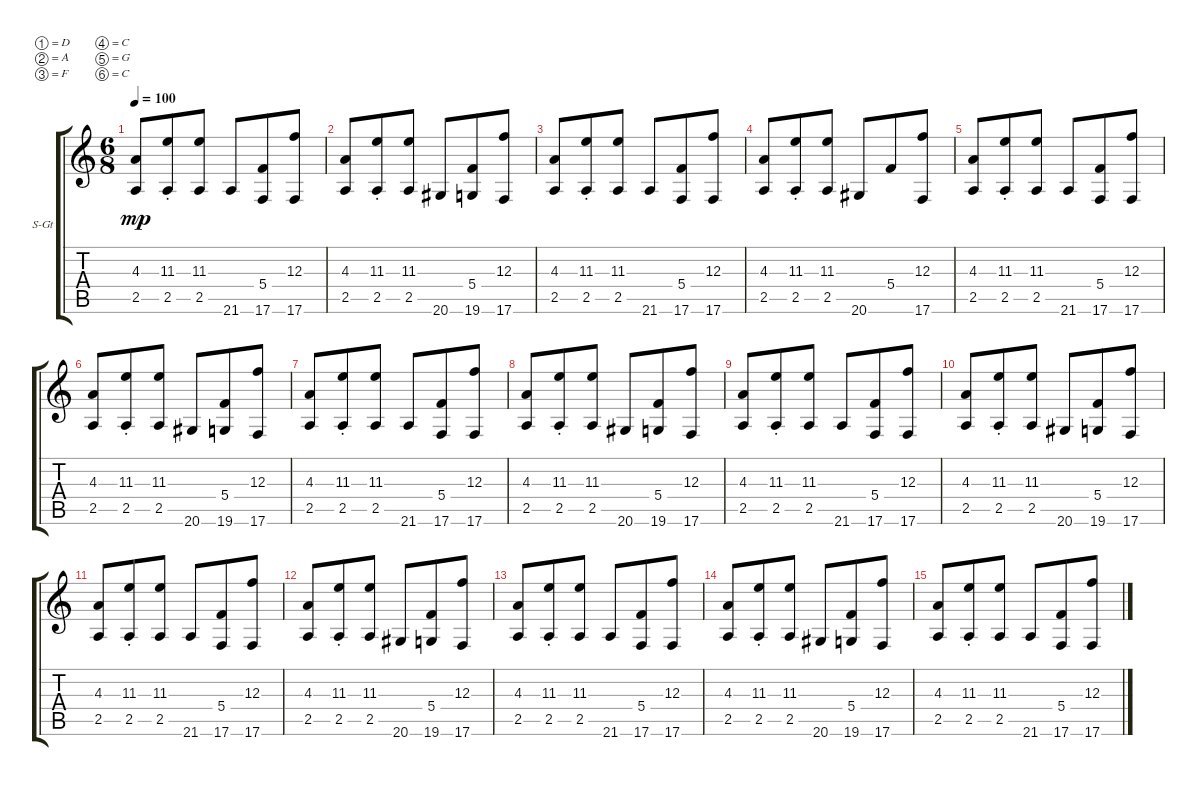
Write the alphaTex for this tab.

\defaultSystemsLayout 4
\bracketExtendMode groupsimilarinstruments
\firstSystemTrackNameOrientation horizontal
\otherSystemsTrackNameOrientation horizontal
\track ("Synth" "S-Gt") {instrument acousticguitarsteel}
\staff {score tabs}
\tuning (D4 A3 F3 C3 G2 C1)
\ts (6 8)
\tempo 100
\clef g2
\ks c
(2.5 4.3).8{dy mp} (2.5{st} 11.3{st}).8 (2.5 11.3).8 21.6.8 (17.6 5.4).8 (12.3 17.6).8 |
(2.5 4.3).8 (2.5{st} 11.3{st}).8 (2.5 11.3).8 20.6.8 (19.6 5.4).8 (12.3 17.6).8 |
(2.5 4.3).8 (2.5{st} 11.3{st}).8 (2.5 11.3).8 21.6.8 (17.6 5.4).8 (12.3 17.6).8 |
(2.5 4.3).8 (2.5{st} 11.3{st}).8 (2.5 11.3).8 20.6.8 5.4.8 (12.3 17.6).8 |
(2.5 4.3).8 (2.5{st} 11.3{st}).8 (2.5 11.3).8 21.6.8 (17.6 5.4).8 (12.3 17.6).8 |
(2.5 4.3).8 (2.5{st} 11.3{st}).8 (2.5 11.3).8 20.6.8 (19.6 5.4).8 (12.3 17.6).8 |
(2.5 4.3).8 (2.5{st} 11.3{st}).8 (2.5 11.3).8 21.6.8 (17.6 5.4).8 (12.3 17.6).8 |
(2.5 4.3).8 (2.5{st} 11.3{st}).8 (2.5 11.3).8 20.6.8 (19.6 5.4).8 (12.3 17.6).8 |
(2.5 4.3).8 (2.5{st} 11.3{st}).8 (2.5 11.3).8 21.6.8 (17.6 5.4).8 (12.3 17.6).8 |
(2.5 4.3).8 (2.5{st} 11.3{st}).8 (2.5 11.3).8 20.6.8 (19.6 5.4).8 (12.3 17.6).8 |
(2.5 4.3).8 (2.5{st} 11.3{st}).8 (2.5 11.3).8 21.6.8 (17.6 5.4).8 (12.3 17.6).8 |
(2.5 4.3).8 (2.5{st} 11.3{st}).8 (2.5 11.3).8 20.6.8 (19.6 5.4).8 (12.3 17.6).8 |
(2.5 4.3).8 (2.5{st} 11.3{st}).8 (2.5 11.3).8 21.6.8 (17.6 5.4).8 (12.3 17.6).8 |
(2.5 4.3).8 (2.5{st} 11.3{st}).8 (2.5 11.3).8 20.6.8 (19.6 5.4).8 (12.3 17.6).8 |
(2.5 4.3).8 (2.5{st} 11.3{st}).8 (2.5 11.3).8 21.6.8 (17.6 5.4).8 (12.3 17.6).8
